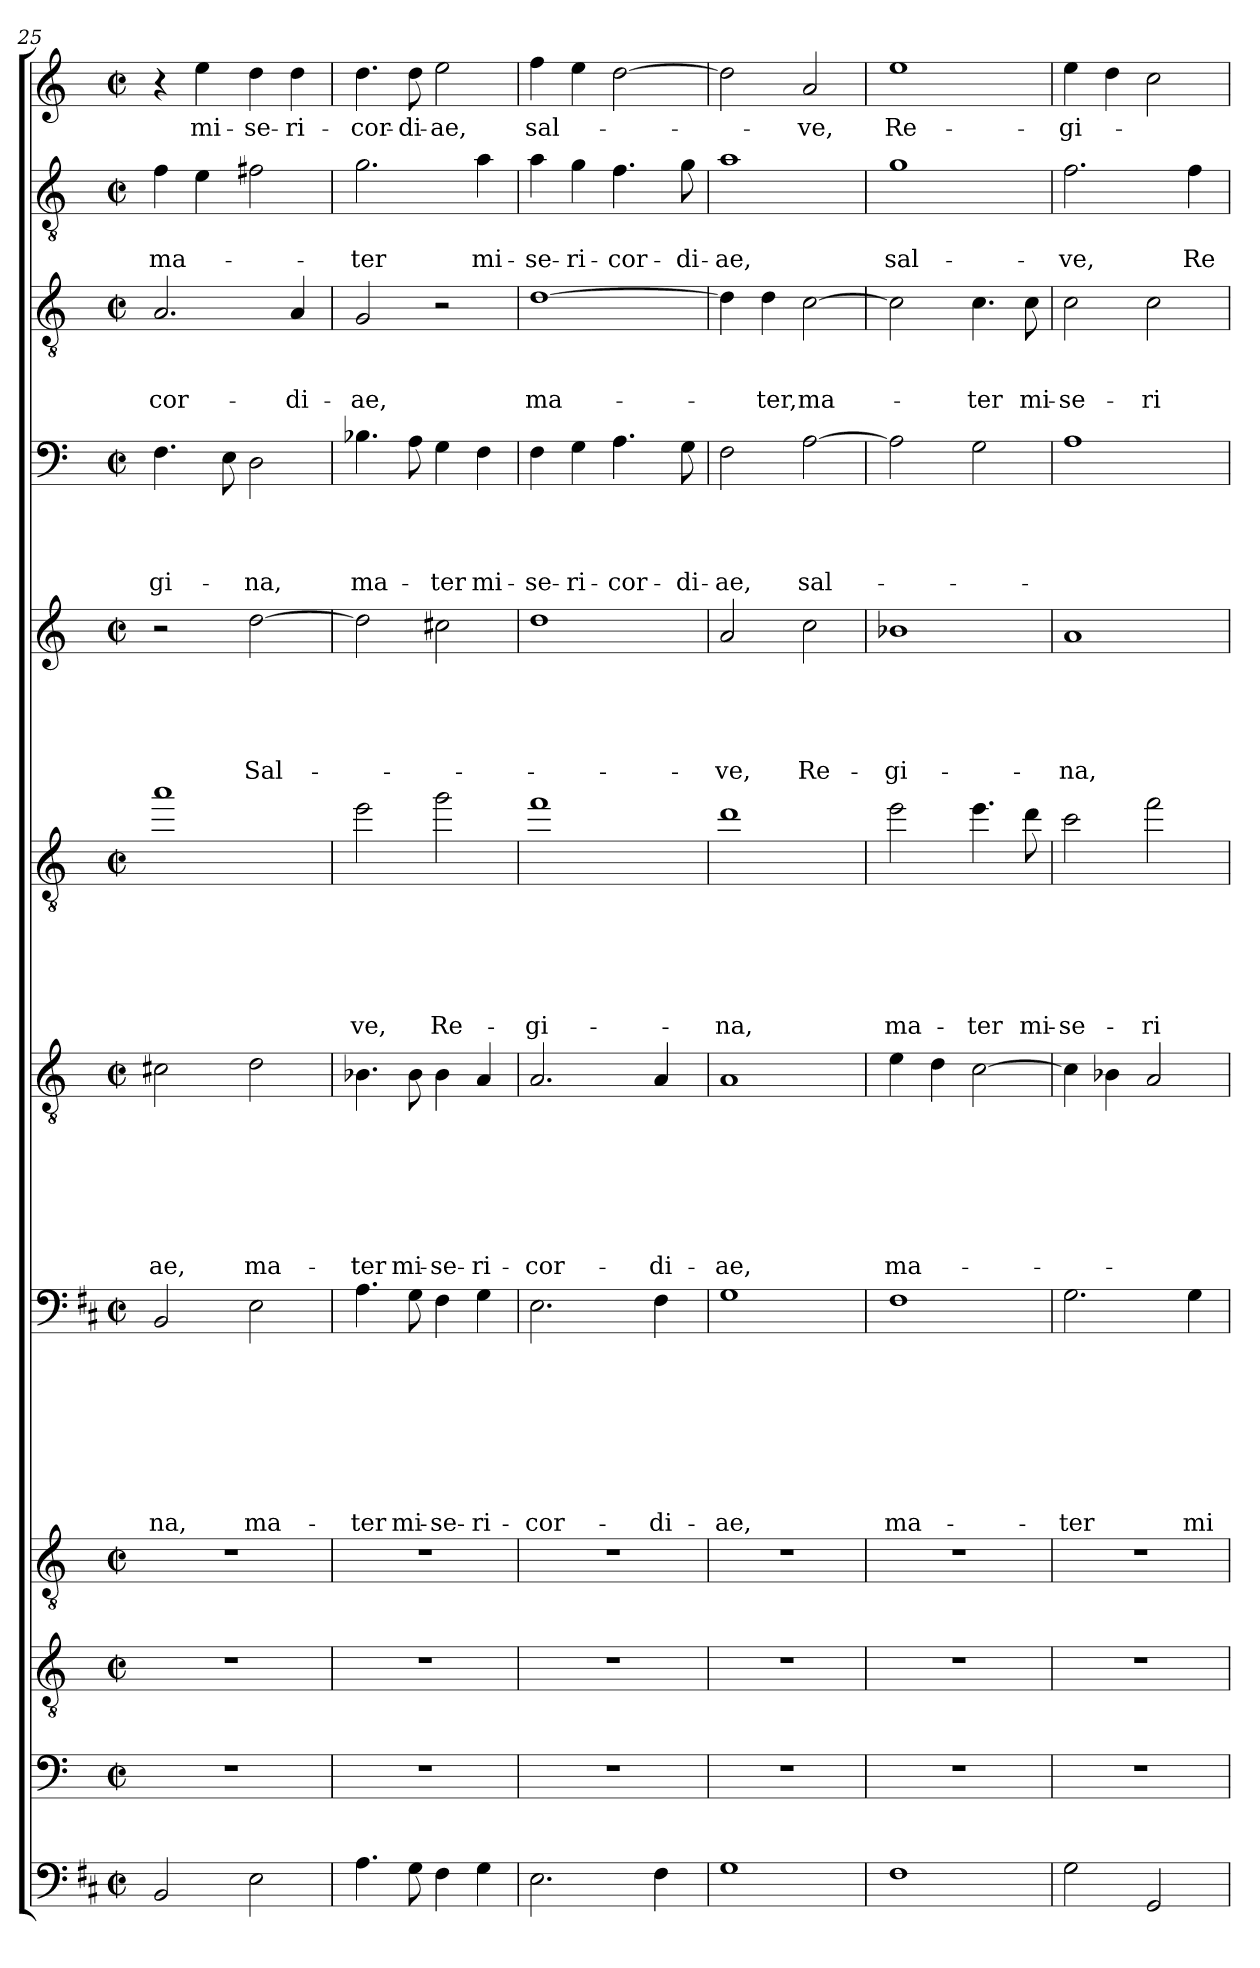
**kern	**kern	**kern	**kern	**kern	**text	**text	**text	**text	**text	**text	**text	**text	**kern	**text	**text	**text	**text	**text	**text	**text	**kern	**text	**text	**text	**text	**text	**text	**kern	**text	**text	**text	**text	**text	**kern	**text	**text	**text	**text	**kern	**text	**text	**text	**kern	**text	**text	**kern	**text
*part12	*part11	*part10	*part9	*part8	*part8	*part8	*part8	*part8	*part8	*part8	*part8	*part8	*part7	*part7	*part7	*part7	*part7	*part7	*part7	*part7	*part6	*part6	*part6	*part6	*part6	*part6	*part6	*part5	*part5	*part5	*part5	*part5	*part5	*part4	*part4	*part4	*part4	*part4	*part3	*part3	*part3	*part3	*part2	*part2	*part2	*part1	*part1
*staff12	*staff11	*staff10	*staff9	*staff8	*staff8	*staff8	*staff8	*staff8	*staff8	*staff8	*staff8	*staff8	*staff7	*staff7	*staff7	*staff7	*staff7	*staff7	*staff7	*staff7	*staff6	*staff6	*staff6	*staff6	*staff6	*staff6	*staff6	*staff5	*staff5	*staff5	*staff5	*staff5	*staff5	*staff4	*staff4	*staff4	*staff4	*staff4	*staff3	*staff3	*staff3	*staff3	*staff2	*staff2	*staff2	*staff1	*staff1
*I'Cl	*	*	*	*	*	*	*	*	*	*	*	*	*	*	*	*	*	*	*	*	*	*	*	*	*	*	*	*	*	*	*	*	*	*	*	*	*	*	*	*	*	*	*	*	*	*	*
*clefF4	*clefF4	*clefGv2	*clefGv2	*clefF4	*	*	*	*	*	*	*	*	*clefGv2	*	*	*	*	*	*	*	*clefGv2	*	*	*	*	*	*	*clefG2	*	*	*	*	*	*clefF4	*	*	*	*	*clefGv2	*	*	*	*clefGv2	*	*	*clefG2	*
*ITrd1c2	*	*	*	*ITrd1c2	*	*	*	*	*	*	*	*	*	*	*	*	*	*	*	*	*ITrd8c14	*	*	*	*	*	*	*	*	*	*	*	*	*	*	*	*	*	*	*	*	*	*	*	*	*	*
*k[]	*k[]	*k[]	*k[]	*k[]	*	*	*	*	*	*	*	*	*k[]	*	*	*	*	*	*	*	*k[]	*	*	*	*	*	*	*k[]	*	*	*	*	*	*k[]	*	*	*	*	*k[]	*	*	*	*k[]	*	*	*k[]	*
*C:	*C:	*C:	*C:	*C:	*	*	*	*	*	*	*	*	*C:	*	*	*	*	*	*	*	*C:	*	*	*	*	*	*	*C:	*	*	*	*	*	*C:	*	*	*	*	*C:	*	*	*	*C:	*	*	*C:	*
*M2/2	*M2/2	*M2/2	*M2/2	*M2/2	*	*	*	*	*	*	*	*	*M2/2	*	*	*	*	*	*	*	*M2/2	*	*	*	*	*	*	*M2/2	*	*	*	*	*	*M2/2	*	*	*	*	*M2/2	*	*	*	*M2/2	*	*	*M2/2	*
*met(c|)	*met(c|)	*met(c|)	*met(c|)	*met(c|)	*	*	*	*	*	*	*	*	*met(c|)	*	*	*	*	*	*	*	*met(c|)	*	*	*	*	*	*	*met(c|)	*	*	*	*	*	*met(c|)	*	*	*	*	*met(c|)	*	*	*	*met(c|)	*	*	*met(c|)	*
=25	=25	=25	=25	=25	=25	=25	=25	=25	=25	=25	=25	=25	=25	=25	=25	=25	=25	=25	=25	=25	=25	=25	=25	=25	=25	=25	=25	=25	=25	=25	=25	=25	=25	=25	=25	=25	=25	=25	=25	=25	=25	=25	=25	=25	=25	=25	=25
!	!	!	!	!	!	!	!	!	!	!	!	!LO:LY:b	!	!	!	!	!	!	!	!LO:LY:b	!	!	!	!	!	!	!	!	!	!	!	!	!	!	!	!	!	!LO:LY:b	!	!	!	!LO:LY:b	!	!	!LO:LY:b	!	!
2AA/	1r	1r	1r	2AA/	.	.	.	.	.	.	.	-na,	2c#X\	.	.	.	.	.	.	-ae,	1a	.	.	.	.	.	.	2r	.	.	.	.	.	4.F\	.	.	.	-gi-	2.A/	.	.	-cor-	4f\	.	ma-	4r	.
!	!	!	!	!	!	!	!	!	!	!	!	!	!	!	!	!	!	!	!	!	!	!	!	!	!	!	!	!	!	!	!	!	!	!	!	!	!	!	!	!	!	!	!	!	!	!	!LO:LY:b
.	.	.	.	.	.	.	.	.	.	.	.	.	.	.	.	.	.	.	.	.	.	.	.	.	.	.	.	.	.	.	.	.	.	.	.	.	.	.	.	.	.	.	4e\	.	.	4ee\	mi-
.	.	.	.	.	.	.	.	.	.	.	.	.	.	.	.	.	.	.	.	.	.	.	.	.	.	.	.	.	.	.	.	.	.	8E\	.	.	.	.	.	.	.	.	.	.	.	.	.
!	!	!	!	!	!	!	!	!	!	!	!	!LO:LY:b	!	!	!	!	!	!	!	!LO:LY:b	!	!	!	!	!	!	!	!	!	!	!	!	!LO:LY:b	!	!	!	!	!LO:LY:b	!	!	!	!	!	!	!	!	!LO:LY:b
2D\	.	.	.	2D\	.	.	.	.	.	.	.	ma-	2d\	.	.	.	.	.	.	ma-	.	.	.	.	.	.	.	[2dd\	.	.	.	.	Sal-	2D\	.	.	.	-na,	.	.	.	.	2f#X\	.	.	4dd\	-se-
!	!	!	!	!	!	!	!	!	!	!	!	!	!	!	!	!	!	!	!	!	!	!	!	!	!	!	!	!	!	!	!	!	!	!	!	!	!	!	!	!	!	!LO:LY:b	!	!	!	!	!LO:LY:b
.	.	.	.	.	.	.	.	.	.	.	.	.	.	.	.	.	.	.	.	.	.	.	.	.	.	.	.	.	.	.	.	.	.	.	.	.	.	.	4A/	.	.	-di-	.	.	.	4dd\	-ri-
=26	=26	=26	=26	=26	=26	=26	=26	=26	=26	=26	=26	=26	=26	=26	=26	=26	=26	=26	=26	=26	=26	=26	=26	=26	=26	=26	=26	=26	=26	=26	=26	=26	=26	=26	=26	=26	=26	=26	=26	=26	=26	=26	=26	=26	=26	=26	=26
!	!	!	!	!	!	!	!	!	!	!	!	!LO:LY:b	!	!	!	!	!	!	!	!LO:LY:b	!	!	!	!	!	!	!LO:LY:b	!	!	!	!	!	!	!	!	!	!	!LO:LY:b	!	!	!	!LO:LY:b	!	!	!LO:LY:b	!	!LO:LY:b
4.G\	1r	1r	1r	4.G\	.	.	.	.	.	.	.	-ter	4.B-X\	.	.	.	.	.	.	-ter	2e\	.	.	.	.	.	-ve,	2dd\]	.	.	.	.	.	4.B-X\	.	.	.	ma-	2G/	.	.	-ae,	2.g\	.	-ter	4.dd\	-cor-
!	!	!	!	!	!	!	!	!	!	!	!	!LO:LY:b	!	!	!	!	!	!	!	!LO:LY:b	!	!	!	!	!	!	!	!	!	!	!	!	!	!	!	!	!	!	!	!	!	!	!	!	!	!	!LO:LY:b
8F\	.	.	.	8F\	.	.	.	.	.	.	.	mi-	8B-\	.	.	.	.	.	.	mi-	.	.	.	.	.	.	.	.	.	.	.	.	.	8A\	.	.	.	.	.	.	.	.	.	.	.	8dd\	-di-
!	!	!	!	!	!	!	!	!	!	!	!	!LO:LY:b	!	!	!	!	!	!	!	!LO:LY:b	!	!	!	!	!	!	!LO:LY:b	!	!	!	!	!	!	!	!	!	!	!LO:LY:b	!	!	!	!	!	!	!	!	!LO:LY:b
4E\	.	.	.	4E\	.	.	.	.	.	.	.	-se-	4B-\	.	.	.	.	.	.	-se-	2g\	.	.	.	.	.	Re-	2cc#X\	.	.	.	.	.	4G\	.	.	.	-ter	2r	.	.	.	.	.	.	2ee\	-ae,
!	!	!	!	!	!	!	!	!	!	!	!	!LO:LY:b	!	!	!	!	!	!	!	!LO:LY:b	!	!	!	!	!	!	!	!	!	!	!	!	!	!	!	!	!	!LO:LY:b	!	!	!	!	!	!	!LO:LY:b	!	!
4F\	.	.	.	4F\	.	.	.	.	.	.	.	-ri-	4A/	.	.	.	.	.	.	-ri-	.	.	.	.	.	.	.	.	.	.	.	.	.	4F\	.	.	.	mi-	.	.	.	.	4a\	.	mi-	.	.
=27	=27	=27	=27	=27	=27	=27	=27	=27	=27	=27	=27	=27	=27	=27	=27	=27	=27	=27	=27	=27	=27	=27	=27	=27	=27	=27	=27	=27	=27	=27	=27	=27	=27	=27	=27	=27	=27	=27	=27	=27	=27	=27	=27	=27	=27	=27	=27
!	!	!	!	!	!	!	!	!	!	!	!	!LO:LY:b	!	!	!	!	!	!	!	!LO:LY:b	!	!	!	!	!	!	!LO:LY:b	!	!	!	!	!	!	!	!	!	!	!LO:LY:b	!	!	!	!LO:LY:b	!	!	!LO:LY:b	!	!LO:LY:b
2.D\	1r	1r	1r	2.D\	.	.	.	.	.	.	.	-cor-	2.A/	.	.	.	.	.	.	-cor-	1f	.	.	.	.	.	-gi-	1dd	.	.	.	.	.	4F\	.	.	.	-se-	[1d	.	.	ma-	4a\	.	-se-	4ff\	sal-
!	!	!	!	!	!	!	!	!	!	!	!	!	!	!	!	!	!	!	!	!	!	!	!	!	!	!	!	!	!	!	!	!	!	!	!	!	!	!LO:LY:b	!	!	!	!	!	!	!LO:LY:b	!	!
.	.	.	.	.	.	.	.	.	.	.	.	.	.	.	.	.	.	.	.	.	.	.	.	.	.	.	.	.	.	.	.	.	.	4G\	.	.	.	-ri-	.	.	.	.	4g\	.	-ri-	4ee\	.
!	!	!	!	!	!	!	!	!	!	!	!	!	!	!	!	!	!	!	!	!	!	!	!	!	!	!	!	!	!	!	!	!	!	!	!	!	!	!LO:LY:b	!	!	!	!	!	!	!LO:LY:b	!	!
.	.	.	.	.	.	.	.	.	.	.	.	.	.	.	.	.	.	.	.	.	.	.	.	.	.	.	.	.	.	.	.	.	.	4.A\	.	.	.	-cor-	.	.	.	.	4.f\	.	-cor-	[2dd\	.
!	!	!	!	!	!	!	!	!	!	!	!	!LO:LY:b	!	!	!	!	!	!	!	!LO:LY:b	!	!	!	!	!	!	!	!	!	!	!	!	!	!	!	!	!	!	!	!	!	!	!	!	!	!	!
4E\	.	.	.	4E\	.	.	.	.	.	.	.	-di-	4A/	.	.	.	.	.	.	-di-	.	.	.	.	.	.	.	.	.	.	.	.	.	.	.	.	.	.	.	.	.	.	.	.	.	.	.
!	!	!	!	!	!	!	!	!	!	!	!	!	!	!	!	!	!	!	!	!	!	!	!	!	!	!	!	!	!	!	!	!	!	!	!	!	!	!LO:LY:b	!	!	!	!	!	!	!LO:LY:b	!	!
.	.	.	.	.	.	.	.	.	.	.	.	.	.	.	.	.	.	.	.	.	.	.	.	.	.	.	.	.	.	.	.	.	.	8G\	.	.	.	-di-	.	.	.	.	8g\	.	-di-	.	.
=28	=28	=28	=28	=28	=28	=28	=28	=28	=28	=28	=28	=28	=28	=28	=28	=28	=28	=28	=28	=28	=28	=28	=28	=28	=28	=28	=28	=28	=28	=28	=28	=28	=28	=28	=28	=28	=28	=28	=28	=28	=28	=28	=28	=28	=28	=28	=28
!	!	!	!	!	!	!	!	!	!	!	!	!LO:LY:b	!	!	!	!	!	!	!	!LO:LY:b	!	!	!	!	!	!	!LO:LY:b	!	!	!	!	!	!LO:LY:b	!	!	!	!	!LO:LY:b	!	!	!	!	!	!	!LO:LY:b	!	!
1F	1r	1r	1r	1F	.	.	.	.	.	.	.	-ae,	1A	.	.	.	.	.	.	-ae,	1d	.	.	.	.	.	-na,	2a/	.	.	.	.	-ve,	2F\	.	.	.	-ae,	4d\]	.	.	.	1a	.	-ae,	2dd\]	.
!	!	!	!	!	!	!	!	!	!	!	!	!	!	!	!	!	!	!	!	!	!	!	!	!	!	!	!	!	!	!	!	!	!	!	!	!	!	!	!	!	!	!LO:LY:b	!	!	!	!	!
.	.	.	.	.	.	.	.	.	.	.	.	.	.	.	.	.	.	.	.	.	.	.	.	.	.	.	.	.	.	.	.	.	.	.	.	.	.	.	4d\	.	.	-ter,	.	.	.	.	.
!	!	!	!	!	!	!	!	!	!	!	!	!	!	!	!	!	!	!	!	!	!	!	!	!	!	!	!	!	!	!	!	!	!LO:LY:b	!	!	!	!	!LO:LY:b	!	!	!	!LO:LY:b	!	!	!	!	!LO:LY:b
.	.	.	.	.	.	.	.	.	.	.	.	.	.	.	.	.	.	.	.	.	.	.	.	.	.	.	.	2cc\	.	.	.	.	Re-	[2A\	.	.	.	sal-	[2c\	.	.	ma-	.	.	.	2a/	-ve,
=29	=29	=29	=29	=29	=29	=29	=29	=29	=29	=29	=29	=29	=29	=29	=29	=29	=29	=29	=29	=29	=29	=29	=29	=29	=29	=29	=29	=29	=29	=29	=29	=29	=29	=29	=29	=29	=29	=29	=29	=29	=29	=29	=29	=29	=29	=29	=29
!	!	!	!	!	!	!	!	!	!	!	!	!LO:LY:b	!	!	!	!	!	!	!	!LO:LY:b	!	!	!	!	!	!	!LO:LY:b	!	!	!	!	!	!LO:LY:b	!	!	!	!	!	!	!	!	!	!	!	!LO:LY:b	!	!LO:LY:b
1E	1r	1r	1r	1E	.	.	.	.	.	.	.	ma-	4e\	.	.	.	.	.	.	ma-	2e\	.	.	.	.	.	ma-	1b-X	.	.	.	.	-gi-	2A\]	.	.	.	.	2c\]	.	.	.	1g	.	sal-	1ee	Re-
.	.	.	.	.	.	.	.	.	.	.	.	.	4d\	.	.	.	.	.	.	.	.	.	.	.	.	.	.	.	.	.	.	.	.	.	.	.	.	.	.	.	.	.	.	.	.	.	.
!	!	!	!	!	!	!	!	!	!	!	!	!	!	!	!	!	!	!	!	!	!	!	!	!	!	!	!LO:LY:b	!	!	!	!	!	!	!	!	!	!	!	!	!	!	!LO:LY:b	!	!	!	!	!
.	.	.	.	.	.	.	.	.	.	.	.	.	[2c\	.	.	.	.	.	.	.	4.e\	.	.	.	.	.	-ter	.	.	.	.	.	.	2G\	.	.	.	.	4.c\	.	.	-ter	.	.	.	.	.
!	!	!	!	!	!	!	!	!	!	!	!	!	!	!	!	!	!	!	!	!	!	!	!	!	!	!	!LO:LY:b	!	!	!	!	!	!	!	!	!	!	!	!	!	!	!LO:LY:b	!	!	!	!	!
.	.	.	.	.	.	.	.	.	.	.	.	.	.	.	.	.	.	.	.	.	8d\	.	.	.	.	.	mi-	.	.	.	.	.	.	.	.	.	.	.	8c\	.	.	mi-	.	.	.	.	.
=30	=30	=30	=30	=30	=30	=30	=30	=30	=30	=30	=30	=30	=30	=30	=30	=30	=30	=30	=30	=30	=30	=30	=30	=30	=30	=30	=30	=30	=30	=30	=30	=30	=30	=30	=30	=30	=30	=30	=30	=30	=30	=30	=30	=30	=30	=30	=30
!	!	!	!	!	!	!	!	!	!	!	!	!LO:LY:b	!	!	!	!	!	!	!	!	!	!	!	!	!	!	!LO:LY:b	!	!	!	!	!	!LO:LY:b	!	!	!	!	!	!	!	!	!LO:LY:b	!	!	!LO:LY:b	!	!LO:LY:b
2F\	1r	1r	1r	2.F\	.	.	.	.	.	.	.	-ter	4c\]	.	.	.	.	.	.	.	2c\	.	.	.	.	.	-se-	1a	.	.	.	.	-na,	1A	.	.	.	.	2c\	.	.	-se-	2.f\	.	-ve,	4ee\	-gi-
.	.	.	.	.	.	.	.	.	.	.	.	.	4B-X\	.	.	.	.	.	.	.	.	.	.	.	.	.	.	.	.	.	.	.	.	.	.	.	.	.	.	.	.	.	.	.	.	4dd\	.
!	!	!	!	!	!	!	!	!	!	!	!	!	!	!	!	!	!	!	!	!	!	!	!	!	!	!	!LO:LY:b	!	!	!	!	!	!	!	!	!	!	!	!	!	!	!LO:LY:b	!	!	!	!	!
2FF/	.	.	.	.	.	.	.	.	.	.	.	.	2A/	.	.	.	.	.	.	.	2f\	.	.	.	.	.	-ri-	.	.	.	.	.	.	.	.	.	.	.	2c\	.	.	-ri-	.	.	.	2cc\	.
!	!	!	!	!	!	!	!	!	!	!	!	!LO:LY:b	!	!	!	!	!	!	!	!	!	!	!	!	!	!	!	!	!	!	!	!	!	!	!	!	!	!	!	!	!	!	!	!	!LO:LY:b	!	!
.	.	.	.	4F\	.	.	.	.	.	.	.	mi-	.	.	.	.	.	.	.	.	.	.	.	.	.	.	.	.	.	.	.	.	.	.	.	.	.	.	.	.	.	.	4f\	.	Re-	.	.
=	=	=	=	=	=	=	=	=	=	=	=	=	=	=	=	=	=	=	=	=	=	=	=	=	=	=	=	=	=	=	=	=	=	=	=	=	=	=	=	=	=	=	=	=	=	=	=
*-	*-	*-	*-	*-	*-	*-	*-	*-	*-	*-	*-	*-	*-	*-	*-	*-	*-	*-	*-	*-	*-	*-	*-	*-	*-	*-	*-	*-	*-	*-	*-	*-	*-	*-	*-	*-	*-	*-	*-	*-	*-	*-	*-	*-	*-	*-	*-
